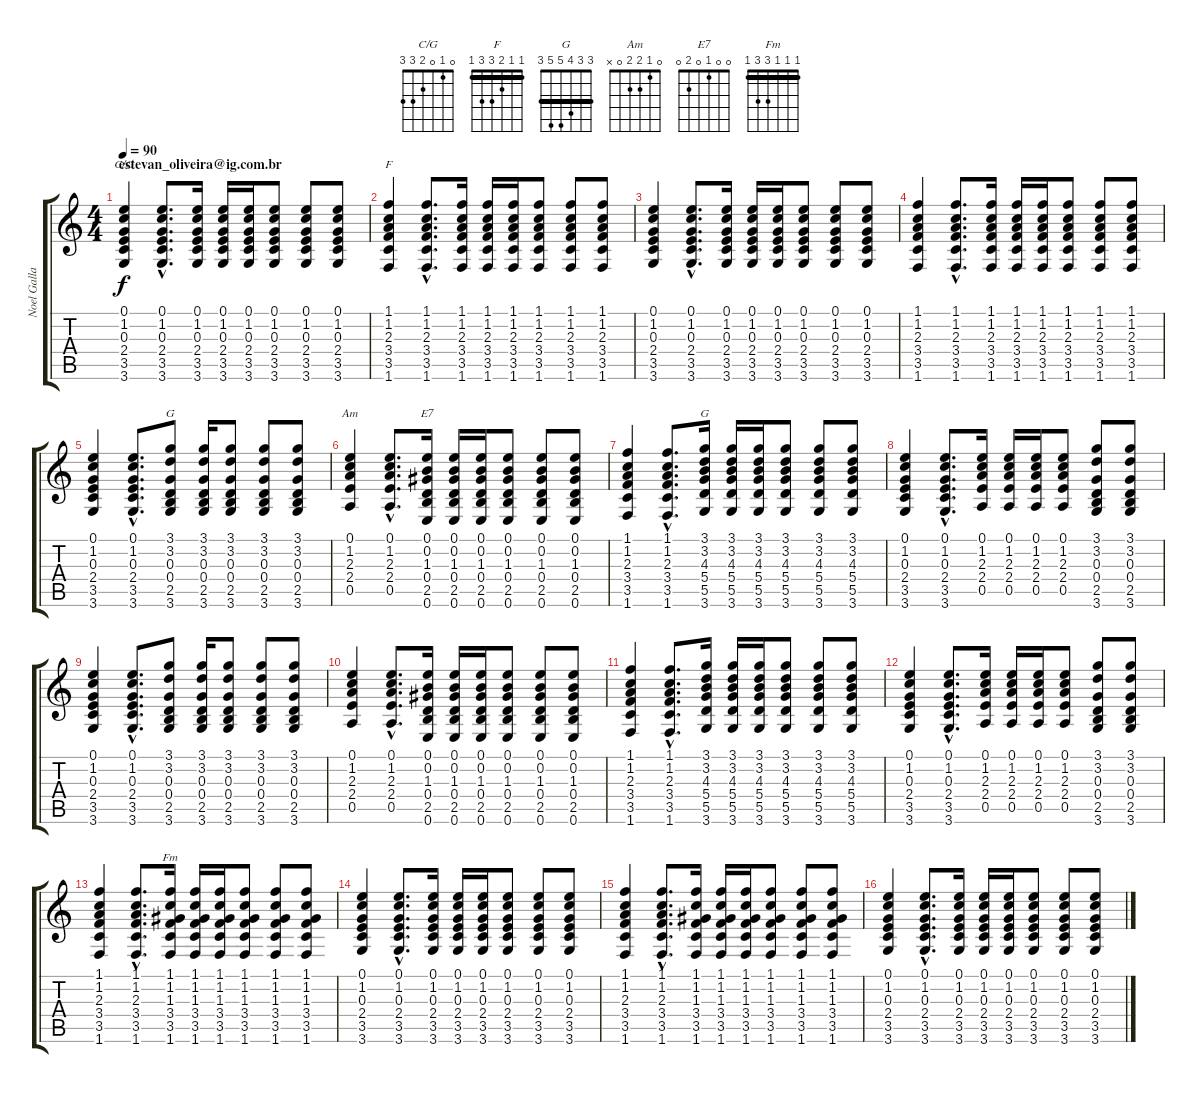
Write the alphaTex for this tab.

\track ("Noel Gallagher" "Noel Galla") {instrument acousticguitarsteel}
\staff {score tabs}
\tuning (E4 B3 G3 D3 A2 E2) {hide}
\chord ("C/G" 0 1 0 2 3 3)
\chord ("F" 1 1 2 3 3 1) {barre 1}
\chord ("G" 3 3 0 0 2 3) {barre 3}
\chord ("Am" 0 1 2 2 0 x)
\chord ("E7" 0 0 1 0 2 0)
\chord ("G" 3 3 4 5 5 3) {barre 3}
\chord ("Fm" 1 1 1 3 3 1) {barre 1}
\ts (4 4)
\section ("" "estevan_oliveira@ig.com.br")
\tempo 90
\clef g2
\ks c
(0.1 1.2 0.3 2.4 3.5 3.6).4{ch "C/G" dy f instrument acousticguitarsteel} (0.1{hac} 1.2{hac} 0.3{hac} 2.4{hac} 3.5{hac} 3.6{hac}).8{d} (0.1 1.2 0.3 2.4 3.5 3.6).16 (0.1 1.2 0.3 2.4 3.5 3.6).16 (0.1 1.2 0.3 2.4 3.5 3.6).16 (0.1 1.2 0.3 2.4 3.5 3.6).8 (0.1 1.2 0.3 2.4 3.5 3.6).8 (0.1 1.2 0.3 2.4 3.5 3.6).8 |
(1.1 1.2 2.3 3.4 3.5 1.6).4{ch "F"} (1.1{hac} 1.2{hac} 2.3{hac} 3.4{hac} 3.5{hac} 1.6{hac}).8{d} (1.1 1.2 2.3 3.4 3.5 1.6).16 (1.1 1.2 2.3 3.4 3.5 1.6).16 (1.1 1.2 2.3 3.4 3.5 1.6).16 (1.1 1.2 2.3 3.4 3.5 1.6).8 (1.1 1.2 2.3 3.4 3.5 1.6).8 (1.1 1.2 2.3 3.4 3.5 1.6).8 |
(0.1 1.2 0.3 2.4 3.5 3.6).4 (0.1{hac} 1.2{hac} 0.3{hac} 2.4{hac} 3.5{hac} 3.6{hac}).8{d} (0.1 1.2 0.3 2.4 3.5 3.6).16 (0.1 1.2 0.3 2.4 3.5 3.6).16 (0.1 1.2 0.3 2.4 3.5 3.6).16 (0.1 1.2 0.3 2.4 3.5 3.6).8 (0.1 1.2 0.3 2.4 3.5 3.6).8 (0.1 1.2 0.3 2.4 3.5 3.6).8 |
(1.1 1.2 2.3 3.4 3.5 1.6).4 (1.1{hac} 1.2{hac} 2.3{hac} 3.4{hac} 3.5{hac} 1.6{hac}).8{d} (1.1 1.2 2.3 3.4 3.5 1.6).16 (1.1 1.2 2.3 3.4 3.5 1.6).16 (1.1 1.2 2.3 3.4 3.5 1.6).16 (1.1 1.2 2.3 3.4 3.5 1.6).8 (1.1 1.2 2.3 3.4 3.5 1.6).8 (1.1 1.2 2.3 3.4 3.5 1.6).8 |
(0.1 1.2 0.3 2.4 3.5 3.6).4 (0.1{hac} 1.2{hac} 0.3{hac} 2.4{hac} 3.5{hac} 3.6{hac}).8{d} (3.1 3.2 0.3 0.4 2.5 3.6).8{ch "G"} (3.1 3.2 0.3 0.4 2.5 3.6).16 (3.1 3.2 0.3 0.4 2.5 3.6).8 (3.1 3.2 0.3 0.4 2.5 3.6).8 (3.1 3.2 0.3 0.4 2.5 3.6).8 |
(0.1 1.2 2.3 2.4 0.5).4{ch "Am"} (0.1{hac} 1.2{hac} 2.3{hac} 2.4{hac} 0.5{hac}).8{d} (0.1 0.2 1.3 0.4 2.5 0.6).16{ch "E7"} (0.1 0.2 1.3 0.4 2.5 0.6).16 (0.1 0.2 1.3 0.4 2.5 0.6).16 (0.1 0.2 1.3 0.4 2.5 0.6).8 (0.1 0.2 1.3 0.4 2.5 0.6).8 (0.1 0.2 1.3 0.4 2.5 0.6).8 |
(1.1 1.2 2.3 3.4 3.5 1.6).4 (1.1{hac} 1.2{hac} 2.3{hac} 3.4{hac} 3.5{hac} 1.6{hac}).8{d} (3.1 3.2 4.3 5.4 5.5 3.6).16{ch "G"} (3.1 3.2 4.3 5.4 5.5 3.6).16 (3.1 3.2 4.3 5.4 5.5 3.6).16 (3.1 3.2 4.3 5.4 5.5 3.6).8 (3.1 3.2 4.3 5.4 5.5 3.6).8 (3.1 3.2 4.3 5.4 5.5 3.6).8 |
(0.1 1.2 0.3 2.4 3.5 3.6).4 (0.1{hac} 1.2{hac} 0.3{hac} 2.4{hac} 3.5{hac} 3.6{hac}).8{d} (0.1 1.2 2.3 2.4 0.5).16 (0.1 1.2 2.3 2.4 0.5).16 (0.1 1.2 2.3 2.4 0.5).16 (0.1 1.2 2.3 2.4 0.5).8 (3.1 3.2 0.3 0.4 2.5 3.6).8 (3.1 3.2 0.3 0.4 2.5 3.6).8 |
(0.1 1.2 0.3 2.4 3.5 3.6).4 (0.1{hac} 1.2{hac} 0.3{hac} 2.4{hac} 3.5{hac} 3.6{hac}).8{d} (3.1 3.2 0.3 0.4 2.5 3.6).8 (3.1 3.2 0.3 0.4 2.5 3.6).16 (3.1 3.2 0.3 0.4 2.5 3.6).8 (3.1 3.2 0.3 0.4 2.5 3.6).8 (3.1 3.2 0.3 0.4 2.5 3.6).8 |
(0.1 1.2 2.3 2.4 0.5).4 (0.1{hac} 1.2{hac} 2.3{hac} 2.4{hac} 0.5{hac}).8{d} (0.1 0.2 1.3 0.4 2.5 0.6).16 (0.1 0.2 1.3 0.4 2.5 0.6).16 (0.1 0.2 1.3 0.4 2.5 0.6).16 (0.1 0.2 1.3 0.4 2.5 0.6).8 (0.1 0.2 1.3 0.4 2.5 0.6).8 (0.1 0.2 1.3 0.4 2.5 0.6).8 |
(1.1 1.2 2.3 3.4 3.5 1.6).4 (1.1{hac} 1.2{hac} 2.3{hac} 3.4{hac} 3.5{hac} 1.6{hac}).8{d} (3.1 3.2 4.3 5.4 5.5 3.6).16 (3.1 3.2 4.3 5.4 5.5 3.6).16 (3.1 3.2 4.3 5.4 5.5 3.6).16 (3.1 3.2 4.3 5.4 5.5 3.6).8 (3.1 3.2 4.3 5.4 5.5 3.6).8 (3.1 3.2 4.3 5.4 5.5 3.6).8 |
(0.1 1.2 0.3 2.4 3.5 3.6).4 (0.1{hac} 1.2{hac} 0.3{hac} 2.4{hac} 3.5{hac} 3.6{hac}).8{d} (0.1 1.2 2.3 2.4 0.5).16 (0.1 1.2 2.3 2.4 0.5).16 (0.1 1.2 2.3 2.4 0.5).16 (0.1 1.2 2.3 2.4 0.5).8 (3.1 3.2 0.3 0.4 2.5 3.6).8 (3.1 3.2 0.3 0.4 2.5 3.6).8 |
(1.1 1.2 2.3 3.4 3.5 1.6).4 (1.1{hac} 1.2{hac} 2.3{hac} 3.4{hac} 3.5{hac} 1.6{hac}).8{d} (1.1 1.2 1.3 3.4 3.5 1.6).16{ch "Fm"} (1.1 1.2 1.3 3.4 3.5 1.6).16 (1.1 1.2 1.3 3.4 3.5 1.6).16 (1.1 1.2 1.3 3.4 3.5 1.6).8 (1.1 1.2 1.3 3.4 3.5 1.6).8 (1.1 1.2 1.3 3.4 3.5 1.6).8 |
(0.1 1.2 0.3 2.4 3.5 3.6).4 (0.1{hac} 1.2{hac} 0.3{hac} 2.4{hac} 3.5{hac} 3.6{hac}).8{d} (0.1 1.2 0.3 2.4 3.5 3.6).16 (0.1 1.2 0.3 2.4 3.5 3.6).16 (0.1 1.2 0.3 2.4 3.5 3.6).16 (0.1 1.2 0.3 2.4 3.5 3.6).8 (0.1 1.2 0.3 2.4 3.5 3.6).8 (0.1 1.2 0.3 2.4 3.5 3.6).8 |
(1.1 1.2 2.3 3.4 3.5 1.6).4 (1.1{hac} 1.2{hac} 2.3{hac} 3.4{hac} 3.5{hac} 1.6{hac}).8{d} (1.1 1.2 1.3 3.4 3.5 1.6).16 (1.1 1.2 1.3 3.4 3.5 1.6).16 (1.1 1.2 1.3 3.4 3.5 1.6).16 (1.1 1.2 1.3 3.4 3.5 1.6).8 (1.1 1.2 1.3 3.4 3.5 1.6).8 (1.1 1.2 1.3 3.4 3.5 1.6).8 |
(0.1 1.2 0.3 2.4 3.5 3.6).4 (0.1{hac} 1.2{hac} 0.3{hac} 2.4{hac} 3.5{hac} 3.6{hac}).8{d} (0.1 1.2 0.3 2.4 3.5 3.6).16 (0.1 1.2 0.3 2.4 3.5 3.6).16 (0.1 1.2 0.3 2.4 3.5 3.6).16 (0.1 1.2 0.3 2.4 3.5 3.6).8 (0.1 1.2 0.3 2.4 3.5 3.6).8 (0.1 1.2 0.3 2.4 3.5 3.6).8
